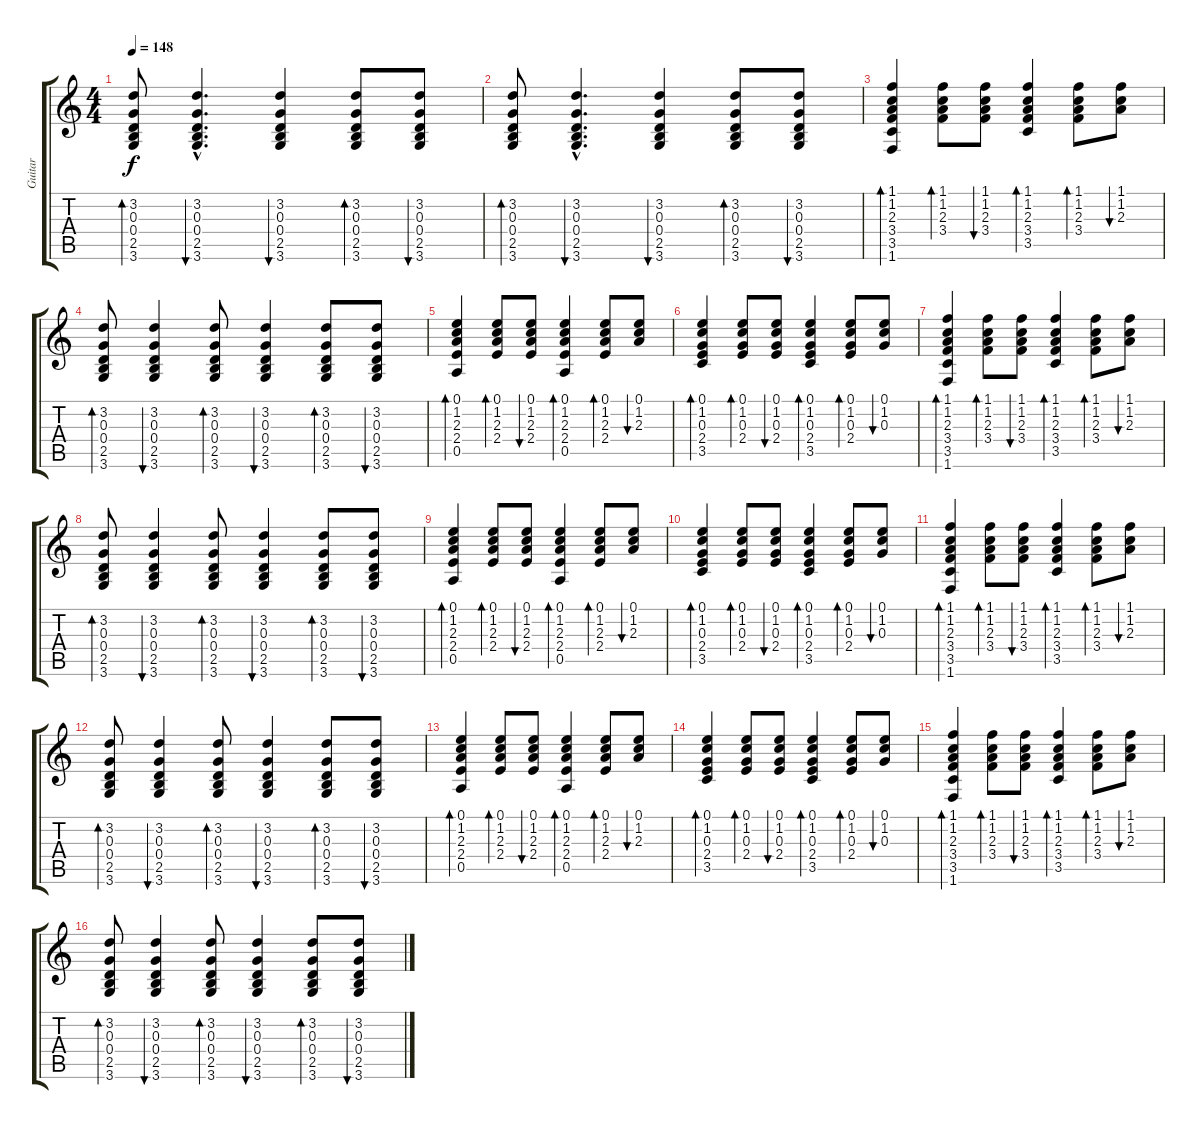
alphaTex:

\track ("Guitar" "Guitar") {instrument acousticguitarsteel}
\staff {score tabs}
\tuning (E4 B3 G3 D3 A2 E2) {hide}
\ts (4 4)
\tempo 148
\clef g2
\ks c
(3.2 0.3 0.4 2.5 3.6).8{bd 30 dy f} (3.2{hac} 0.3{hac} 0.4{hac} 2.5{hac} 3.6{hac}).4{d bu 30} (3.2 0.3 0.4 2.5 3.6).4{bu 30} (3.2 0.3 0.4 2.5 3.6).8{bd 30} (3.2 0.3 0.4 2.5 3.6).8{bu 30} |
(3.2 0.3 0.4 2.5 3.6).8{bd 30} (3.2{hac} 0.3{hac} 0.4{hac} 2.5{hac} 3.6{hac}).4{d bu 30} (3.2 0.3 0.4 2.5 3.6).4{bu 30} (3.2 0.3 0.4 2.5 3.6).8{bd 30} (3.2 0.3 0.4 2.5 3.6).8{bu 30} |
(1.1 1.2 2.3 3.4 3.5 1.6).4{bd 30} (1.1 1.2 2.3 3.4).8{bd 30} (1.1 1.2 2.3 3.4).8{bu 30} (1.1 1.2 2.3 3.4 3.5).4{bd 30} (1.1 1.2 2.3 3.4).8{bd 30} (1.1 1.2 2.3).8{bu 30} |
(3.2 0.3 0.4 2.5 3.6).8{bd 30} (3.2 0.3 0.4 2.5 3.6).4{bu 30} (3.2 0.3 0.4 2.5 3.6).8{bd 30} (3.2 0.3 0.4 2.5 3.6).4{bu 30} (3.2 0.3 0.4 2.5 3.6).8{bd 30} (3.2 0.3 0.4 2.5 3.6).8{bu 30} |
(0.1 1.2 2.3 2.4 0.5).4{bd 30} (0.1 1.2 2.3 2.4).8{bd 30} (0.1 1.2 2.3 2.4).8{bu 30} (0.1 1.2 2.3 2.4 0.5).4{bd 30} (0.1 1.2 2.3 2.4).8{bd 30} (0.1 1.2 2.3).8{bu 30} |
(0.1 1.2 0.3 2.4 3.5).4{bd 30} (0.1 1.2 0.3 2.4).8{bd 30} (0.1 1.2 0.3 2.4).8{bu 30} (0.1 1.2 0.3 2.4 3.5).4{bd 30} (0.1 1.2 0.3 2.4).8{bd 30} (0.1 1.2 0.3).8{bu 30} |
(1.1 1.2 2.3 3.4 3.5 1.6).4{bd 30} (1.1 1.2 2.3 3.4).8{bd 30} (1.1 1.2 2.3 3.4).8{bu 30} (1.1 1.2 2.3 3.4 3.5).4{bd 30} (1.1 1.2 2.3 3.4).8{bd 30} (1.1 1.2 2.3).8{bu 30} |
(3.2 0.3 0.4 2.5 3.6).8{bd 30} (3.2 0.3 0.4 2.5 3.6).4{bu 30} (3.2 0.3 0.4 2.5 3.6).8{bd 30} (3.2 0.3 0.4 2.5 3.6).4{bu 30} (3.2 0.3 0.4 2.5 3.6).8{bd 30} (3.2 0.3 0.4 2.5 3.6).8{bu 30} |
(0.1 1.2 2.3 2.4 0.5).4{bd 30} (0.1 1.2 2.3 2.4).8{bd 30} (0.1 1.2 2.3 2.4).8{bu 30} (0.1 1.2 2.3 2.4 0.5).4{bd 30} (0.1 1.2 2.3 2.4).8{bd 30} (0.1 1.2 2.3).8{bu 30} |
(0.1 1.2 0.3 2.4 3.5).4{bd 30} (0.1 1.2 0.3 2.4).8{bd 30} (0.1 1.2 0.3 2.4).8{bu 30} (0.1 1.2 0.3 2.4 3.5).4{bd 30} (0.1 1.2 0.3 2.4).8{bd 30} (0.1 1.2 0.3).8{bu 30} |
(1.1 1.2 2.3 3.4 3.5 1.6).4{bd 30} (1.1 1.2 2.3 3.4).8{bd 30} (1.1 1.2 2.3 3.4).8{bu 30} (1.1 1.2 2.3 3.4 3.5).4{bd 30} (1.1 1.2 2.3 3.4).8{bd 30} (1.1 1.2 2.3).8{bu 30} |
(3.2 0.3 0.4 2.5 3.6).8{bd 30} (3.2 0.3 0.4 2.5 3.6).4{bu 30} (3.2 0.3 0.4 2.5 3.6).8{bd 30} (3.2 0.3 0.4 2.5 3.6).4{bu 30} (3.2 0.3 0.4 2.5 3.6).8{bd 30} (3.2 0.3 0.4 2.5 3.6).8{bu 30} |
(0.1 1.2 2.3 2.4 0.5).4{bd 30} (0.1 1.2 2.3 2.4).8{bd 30} (0.1 1.2 2.3 2.4).8{bu 30} (0.1 1.2 2.3 2.4 0.5).4{bd 30} (0.1 1.2 2.3 2.4).8{bd 30} (0.1 1.2 2.3).8{bu 30} |
(0.1 1.2 0.3 2.4 3.5).4{bd 30} (0.1 1.2 0.3 2.4).8{bd 30} (0.1 1.2 0.3 2.4).8{bu 30} (0.1 1.2 0.3 2.4 3.5).4{bd 30} (0.1 1.2 0.3 2.4).8{bd 30} (0.1 1.2 0.3).8{bu 30} |
(1.1 1.2 2.3 3.4 3.5 1.6).4{bd 30} (1.1 1.2 2.3 3.4).8{bd 30} (1.1 1.2 2.3 3.4).8{bu 30} (1.1 1.2 2.3 3.4 3.5).4{bd 30} (1.1 1.2 2.3 3.4).8{bd 30} (1.1 1.2 2.3).8{bu 30} |
(3.2 0.3 0.4 2.5 3.6).8{bd 30} (3.2 0.3 0.4 2.5 3.6).4{bu 30} (3.2 0.3 0.4 2.5 3.6).8{bd 30} (3.2 0.3 0.4 2.5 3.6).4{bu 30} (3.2 0.3 0.4 2.5 3.6).8{bd 30} (3.2 0.3 0.4 2.5 3.6).8{bu 30}
